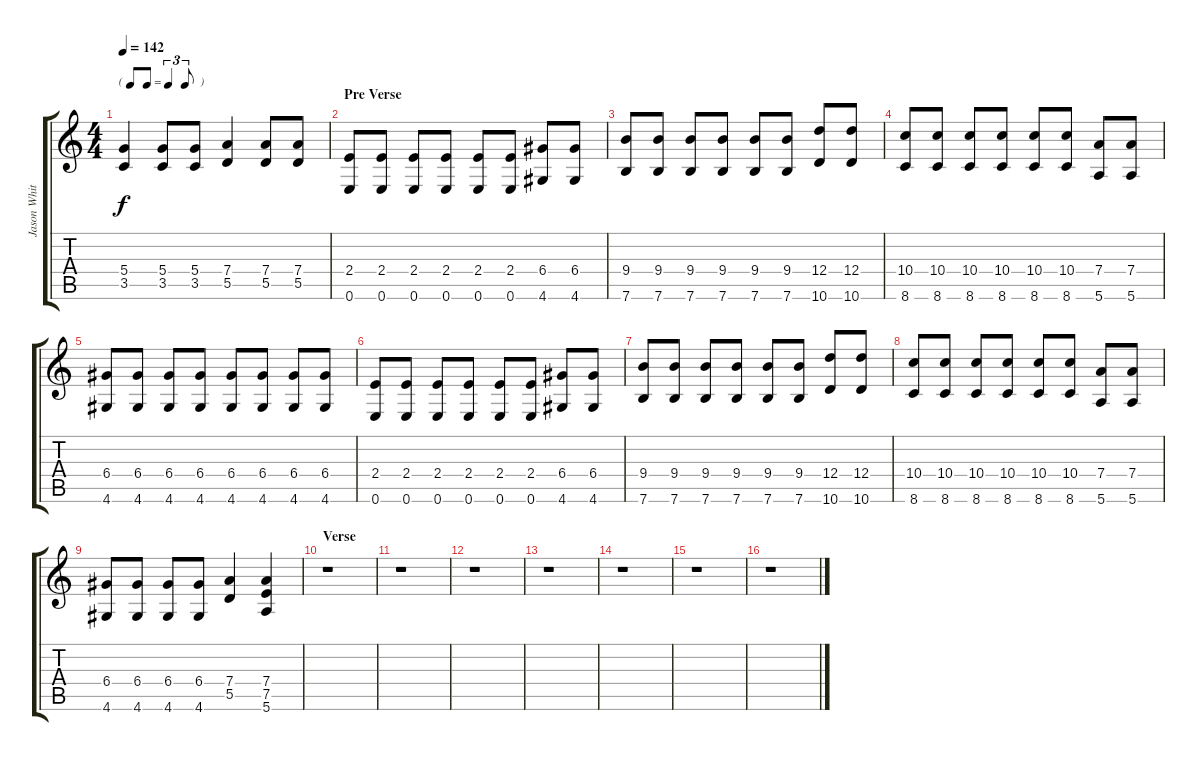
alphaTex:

\track ("Jason White" "Jason Whit") {instrument overdrivenguitar}
\staff {score tabs}
\tuning (E4 B3 G3 D3 A2 E2) {hide}
\ts (4 4)
\tf triplet8th
\tempo 142
\clef g2
\ks c
(5.4 3.5).4{dy f} (5.4 3.5).8 (5.4 3.5).8 (7.4 5.5).4 (7.4 5.5).8 (7.4 5.5).8 |
\section ("" "Pre Verse")
(2.4 0.6).8 (2.4 0.6).8 (2.4 0.6).8 (2.4 0.6).8 (2.4 0.6).8 (2.4 0.6).8 (6.4 4.6).8 (6.4 4.6).8 |
(9.4 7.6).8 (9.4 7.6).8 (9.4 7.6).8 (9.4 7.6).8 (9.4 7.6).8 (9.4 7.6).8 (12.4 10.6).8 (12.4 10.6).8 |
(10.4 8.6).8 (10.4 8.6).8 (10.4 8.6).8 (10.4 8.6).8 (10.4 8.6).8 (10.4 8.6).8 (7.4 5.6).8 (7.4 5.6).8 |
(6.4 4.6).8 (6.4 4.6).8 (6.4 4.6).8 (6.4 4.6).8 (6.4 4.6).8 (6.4 4.6).8 (6.4 4.6).8 (6.4 4.6).8 |
(2.4 0.6).8 (2.4 0.6).8 (2.4 0.6).8 (2.4 0.6).8 (2.4 0.6).8 (2.4 0.6).8 (6.4 4.6).8 (6.4 4.6).8 |
(9.4 7.6).8 (9.4 7.6).8 (9.4 7.6).8 (9.4 7.6).8 (9.4 7.6).8 (9.4 7.6).8 (12.4 10.6).8 (12.4 10.6).8 |
(10.4 8.6).8 (10.4 8.6).8 (10.4 8.6).8 (10.4 8.6).8 (10.4 8.6).8 (10.4 8.6).8 (7.4 5.6).8 (7.4 5.6).8 |
(6.4 4.6).8 (6.4 4.6).8 (6.4 4.6).8 (6.4 4.6).8 (7.4 5.5).4 (7.4 7.5 5.6).4 |
\section ("" "Verse")
r.1 |
r.1 |
r.1 |
r.1 |
r.1 |
r.1 |
r.1
